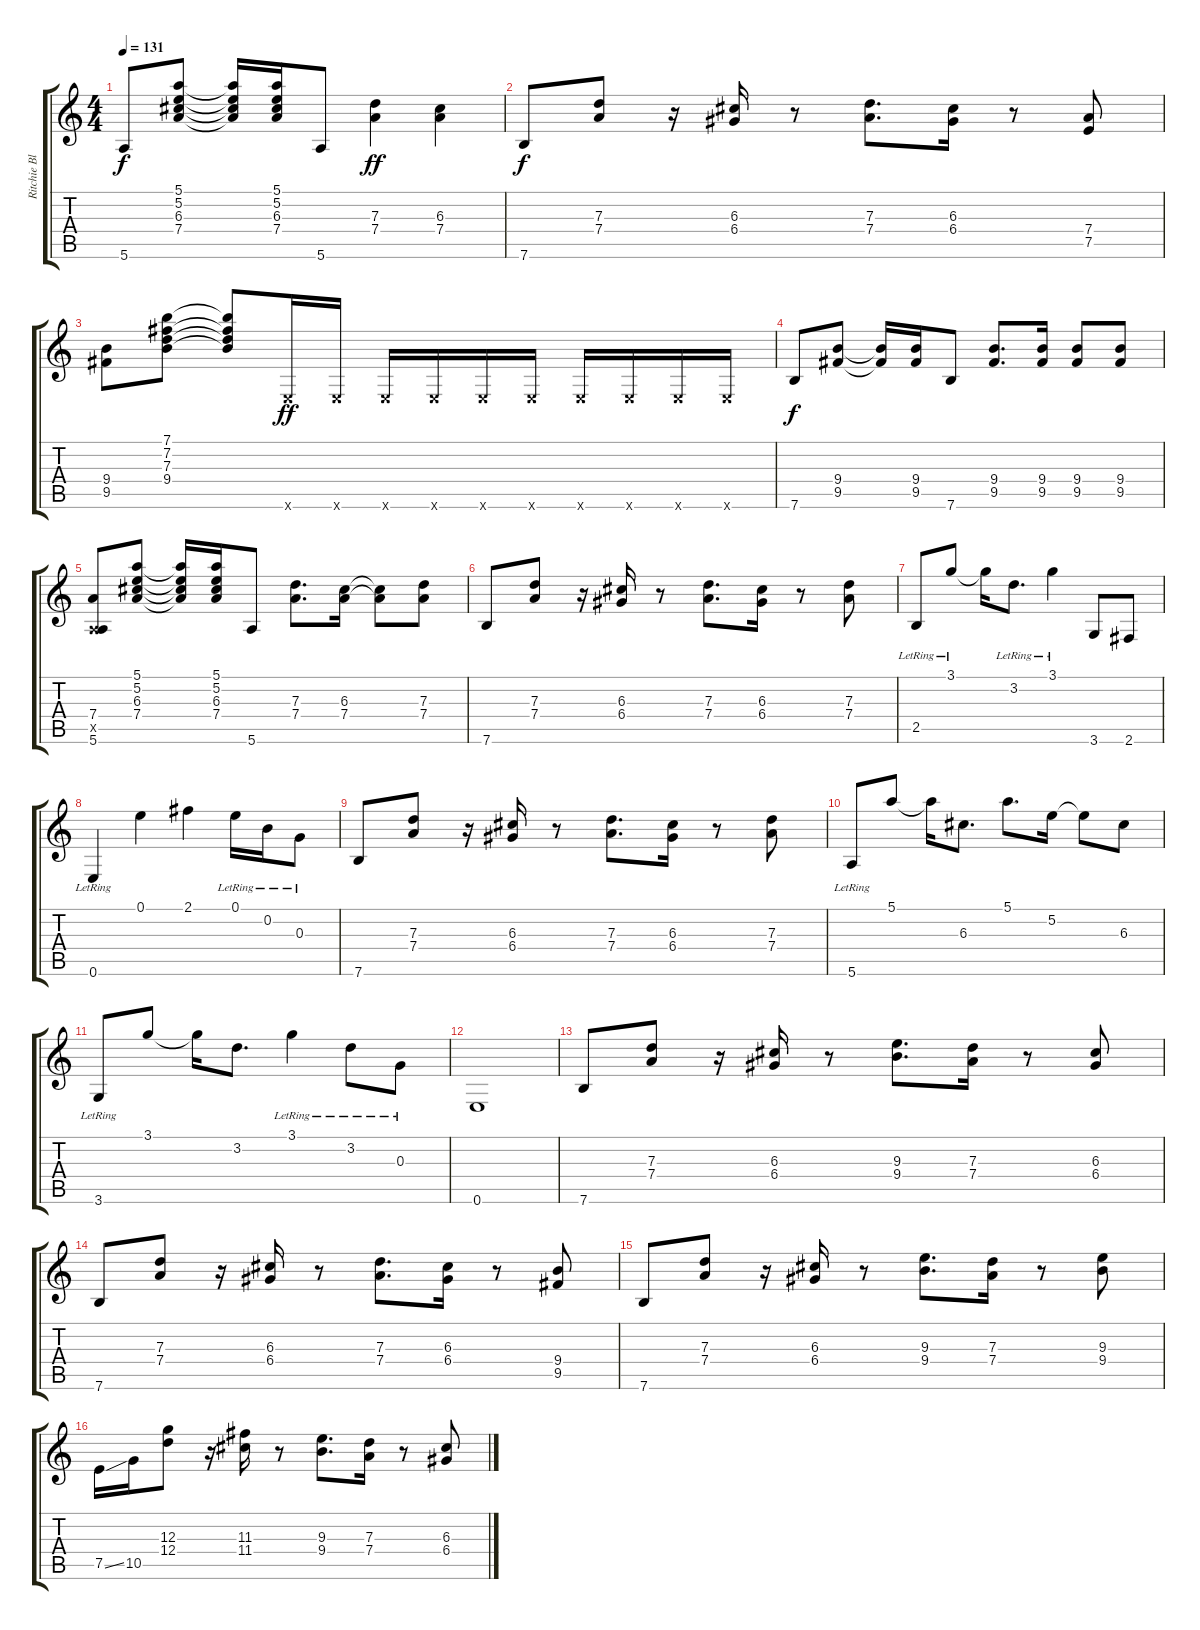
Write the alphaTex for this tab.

\track ("Ritchie Blackmore" "Ritchie Bl") {instrument overdrivenguitar}
\staff {score tabs}
\tuning (E4 B3 G3 D3 A2 E2) {hide}
\ts (4 4)
\tempo 131
\clef g2
\ks c
5.6.8{dy f} (5.1 5.2 6.3 7.4).8 (5.1{t} 5.2{t} 6.3{t} 7.4{t}).16 (5.1 5.2 6.3 7.4).16 5.6.8 (7.3 7.4).4{dy ff} (6.3 7.4).4 |
7.6.8{dy f} (7.3 7.4).8 r.16 (6.3 6.4).16 r.8 (7.3 7.4).8{d} (6.3 6.4).16 r.8 (7.4 7.5).8 |
(9.4 9.5).8 (7.1 7.2 7.3 9.4).8 (7.1{t} 7.2{t} 7.3{t} 9.4{t}).8 0.6{x}.16{dy ff} 0.6{x}.16 0.6{x}.16 0.6{x}.16 0.6{x}.16 0.6{x}.16 0.6{x}.16 0.6{x}.16 0.6{x}.16 0.6{x}.16 |
7.6.8{dy f} (9.4 9.5).8 (9.4{t} 9.5{t}).16 (9.4 9.5).16 7.6.8 (9.4 9.5).8{d} (9.4 9.5).16 (9.4 9.5).8 (9.4 9.5).8 |
(7.4 0.5{x} 5.6).8 (5.1 5.2 6.3 7.4).8 (5.1{t} 5.2{t} 6.3{t} 7.4{t}).16 (5.1 5.2 6.3 7.4).16 5.6.8 (7.3 7.4).8{d} (6.3 7.4).16 (6.3{t} 7.4{t}).8 (7.3 7.4).8 |
7.6.8 (7.3 7.4).8 r.16 (6.3 6.4).16 r.8 (7.3 7.4).8{d} (6.3 6.4).16 r.8 (7.3 7.4).8 |
2.5{lr}.8 3.1{lr}.8 3.1{t}.16 3.2{lr}.8{d} 3.1{lr}.4 3.6.8 2.6.8 |
0.6{lr}.4 0.1.4 2.1.4 0.1{lr}.16 0.2{lr}.16 0.3{lr}.8 |
7.6.8 (7.3 7.4).8 r.16 (6.3 6.4).16 r.8 (7.3 7.4).8{d} (6.3 6.4).16 r.8 (7.3 7.4).8 |
5.6{lr}.8 5.1.8 5.1{t}.16 6.3.8{d} 5.1.8{d} 5.2.16 5.2{t}.8 6.3.8 |
3.6{lr}.8 3.1.8 3.1{t}.16 3.2.8{d} 3.1{lr}.4 3.2{lr}.8 0.3{lr}.8 |
0.6.1 |
7.6.8 (7.3 7.4).8 r.16 (6.3 6.4).16 r.8 (9.3 9.4).8{d} (7.3 7.4).16 r.8 (6.3 6.4).8 |
7.6.8 (7.3 7.4).8 r.16 (6.3 6.4).16 r.8 (7.3 7.4).8{d} (6.3 6.4).16 r.8 (9.4 9.5).8 |
7.6.8 (7.3 7.4).8 r.16 (6.3 6.4).16 r.8 (9.3 9.4).8{d} (7.3 7.4).16 r.8 (9.3 9.4).8 |
7.5{ss}.16 10.5.16 (12.3 12.4).8 r.16 (11.3 11.4).16 r.8 (9.3 9.4).8{d} (7.3 7.4).16 r.8 (6.3 6.4).8
